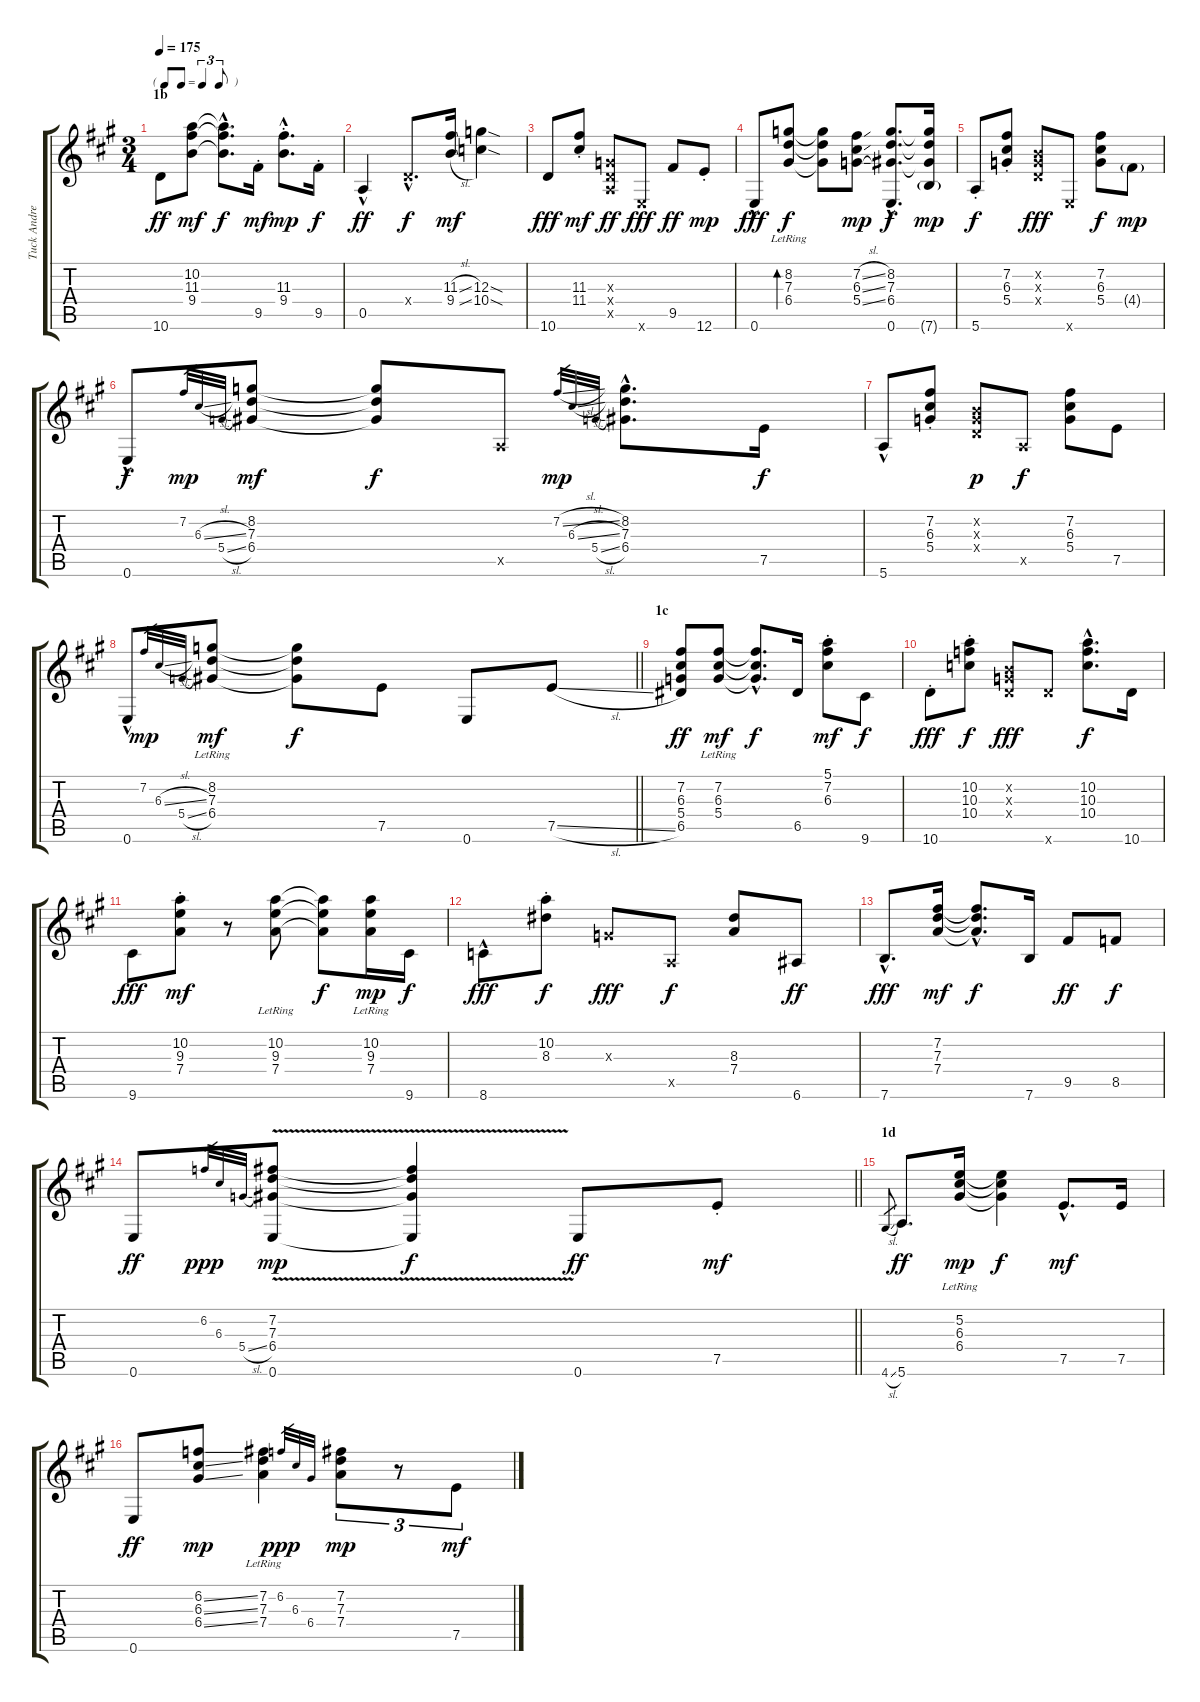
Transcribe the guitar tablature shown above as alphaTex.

\track ("Tuck Andress (first try)" "Tuck Andre") {instrument electricguitarjazz}
\staff {score tabs}
\tuning (E4 B3 G3 D3 A2 E2) {hide}
\ts (3 4)
\tf triplet8th
\section ("" "1b")
\tempo 175
\clef g2
\ks a
10.6.8{dy ff} (10.2 11.3 9.4).8{dy mf} (10.2{hac t} 11.3{hac t} 9.4{hac t}).8{d dy f} 9.5{st}.16{dy mf} (11.3{hac st} 9.4{hac st}).8{d dy mp} 9.5{st}.16{dy f} |
0.5{hac}.4{dy ff} 0.4{hac x}.8{d dy f} (11.3{sl} 9.4{sl}).16{dy mf} (12.3{sod} 10.4{sod}).4 |
10.6.8{dy fff} (11.3{st} 11.4{st}).8{dy mf} (0.3{x} 0.4{x} 0.5{x}).8{dy ff} 0.6{x}.8{dy fff} 9.5.8{dy ff} 12.6{st}.8{dy mp} |
0.6{hac}.8{dy fff} (8.2{lr} 7.3{lr} 6.4{lr}).8{bd 480 dy f} (8.2{t} 7.3{t} 6.4{t}).8 (7.2{sl} 6.3{sl} 5.4{sl}).8{dy mp} (8.2{hac} 7.3{hac} 6.4{hac} 0.6{hac}).8{d dy f} (8.2{t} 7.3{t} 6.4{t} 7.6{g}).16{dy mp} |
5.6{st}.8{dy f} (7.2{st} 6.3{st} 5.4{st}).8 (0.2{x} 0.3{x} 0.4{x}).8{dy fff} 0.6{x}.8 (7.2 6.3 5.4).8{dy f} 4.4{g}.8{dy mp} |
0.6{hac}.8{dy f} 7.2.32{gr dy mp} 6.3{sl}.32{gr} 5.4{sl}.32{gr} (8.2 7.3 6.4).8{dy mf} (8.2{t} 7.3{t} 6.4{t}).8{dy f} 0.5{x}.8 7.2{sl}.32{gr dy mp} 6.3{sl}.32{gr} 5.4{sl}.32{gr} (8.2{hac} 7.3{hac} 6.4{hac}).8{d} 7.5.16{dy f} |
5.6{hac}.8 (7.2{st} 6.3{st} 5.4{st}).8 (0.2{x} 0.3{x} 0.4{x}).8{dy p} 0.5{x}.8{dy f} (7.2 6.3 5.4).8 7.5.8 |
\barLineRight lightlight
0.6{hac}.8 7.2.32{gr dy mp} 6.3{sl}.32{gr} 5.4{sl}.32{gr} (8.2{lr} 7.3{lr} 6.4{lr}).8{dy mf} (8.2{t} 7.3{t} 6.4{t}).8{dy f} 7.5.8 0.6.8 7.5{sl}.8 |
\section ("" "1c")
(7.2 6.3 5.4 6.5).8{dy ff} (7.2{lr} 6.3{lr} 5.4{lr}).8{dy mf} (7.2{hac t} 6.3{hac t} 5.4{hac t}).8{d dy f} 6.5.16 (5.1{st} 7.2{st} 6.3{st}).8{dy mf} 9.6.8{dy f} |
10.6{st}.8{dy fff} (10.2{st} 10.3{st} 10.4{st}).8{dy f} (0.2{x} 0.3{x} 0.4{x}).8{dy fff} 10.6{x}.8 (10.2{hac} 10.3{hac} 10.4{hac}).8{d dy f} 10.6.16 |
9.6.8{dy fff} (10.2{st} 9.3{st} 7.4{st}).8{dy mf} r.8 (10.2{lr} 9.3{lr} 7.4{lr}).8 (10.2{t} 9.3{t} 7.4{t}).8{dy f} (10.2{lr} 9.3{lr} 7.4{lr}).16{dy mp} 9.6.16{dy f} |
8.6{hac}.8{dy fff} (10.2{st} 8.3{st}).8{dy f} 0.3{x}.8{dy fff} 0.5{x}.8{dy f} (8.3 7.4).8 6.6.8{dy ff} |
7.6{hac}.8{d dy fff} (7.2 7.3 7.4).16{dy mf} (7.2{hac t} 7.3{hac t} 7.4{hac t}).8{d dy f} 7.6.16 9.5.8{dy ff} 8.5.8{dy f} |
\barLineRight lightlight
0.6.8{dy ff} 6.2.32{gr dy ppp} 6.3.32{gr} 5.4{sl}.32{gr} (7.2 7.3 6.4{v} 0.6).8{dy mp} (7.2{t} 7.3{t} 6.4{t} 0.6{t}).4{dy f} 0.6.8{dy ff} 7.5{st}.8{dy mf} |
\section ("" "1d")
4.6{sl}.8{gr} 5.6.8{d dy ff} (5.2{lr} 6.3{lr} 6.4{lr}).16{dy mp} (5.2{t} 6.3{t} 6.4{t}).4{dy f} 7.5{hac}.8{d dy mf} 7.5.16 |
0.6.8{dy ff} (6.2{ss} 6.3{ss} 6.4{ss}).8{dy mp} (7.2{lr} 7.3{lr} 7.4{lr}).4 6.2.32{gr dy ppp} 6.3.32{gr} 6.4.32{gr} (7.2 7.3 7.4).8{tu (3 2) dy mp} r.8{tu (3 2)} 7.5.8{tu (3 2) dy mf}
